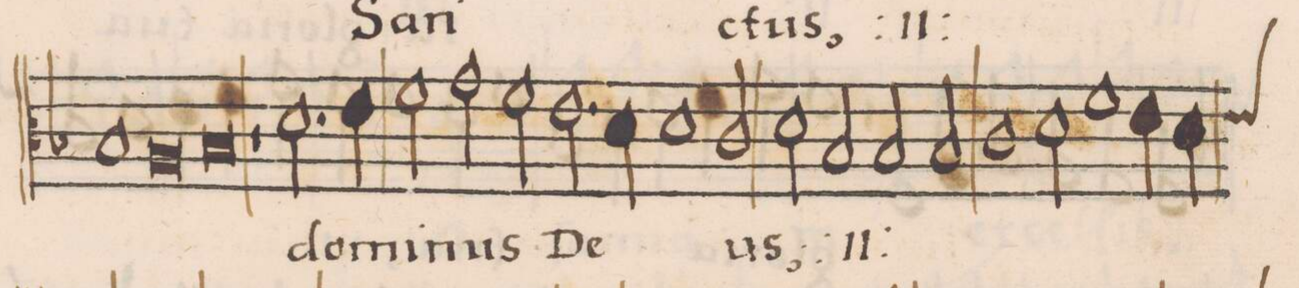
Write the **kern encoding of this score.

**kern	**text
*I"CANTVS	*
*clefC3	*
*k[b-]	*
*met(C|)	*
*M2/1	*
1B-/	.
=14-	=14-
0A/	.
=15-	=15-
0B-/	-ctus
*	*Xij
=16-	=16-
1r	.
2.d\	do-
4e\	.
=17-	=17-
2f\	-mi-
2g\	-nus
2f\	.
2.e\	De-
=18-	=18-
4d\	.
1d\	.
2c/	-us;
=19-	=19-
2d\	.
*	*ij
2B-/	do-
2B-/	-mi-
2B-/	-nus
=20-	=20-
1c\	De-
2d\	.
1f\	.
=21-	=21-
4e\	.
*custos:e	*
4d\	.
*-	*-
